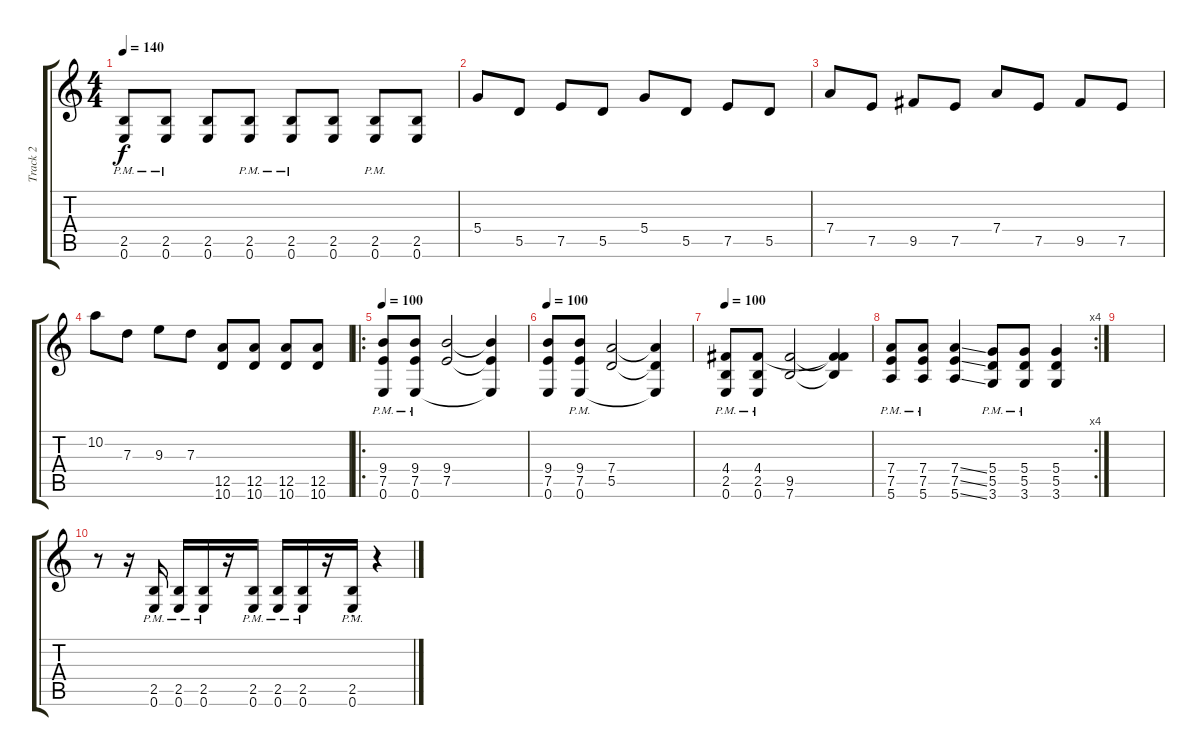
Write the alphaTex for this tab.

\track ("Track 2" "Track 2") {solo instrument distortionguitar}
\staff {score tabs}
\tuning (E4 B3 G3 D3 A2 E2) {hide}
\ts (4 4)
\tempo 140
\clef g2
\ks c
(2.5{pm} 0.6{pm}).8{dy f} (2.5{pm} 0.6{pm}).8 (2.5 0.6).8 (2.5{pm} 0.6{pm}).8 (2.5{pm} 0.6{pm}).8 (2.5 0.6).8 (2.5{pm} 0.6{pm}).8 (2.5 0.6).8 |
5.4.8 5.5.8 7.5.8 5.5.8 5.4.8 5.5.8 7.5.8 5.5.8 |
7.4.8 7.5.8 9.5.8 7.5.8 7.4.8 7.5.8 9.5.8 7.5.8 |
10.2.8 7.3.8 9.3.8 7.3.8 (12.5 10.6).8 (12.5 10.6).8 (12.5 10.6).8 (12.5 10.6).8 |
\ro
\tempo 100
(9.4{pm} 7.5{pm} 0.6{pm}).8 (9.4{pm} 7.5{pm} 0.6{pm}).8 (9.4 7.5).2 (9.4{t} 7.5{t} 0.6{t}).4 |
\tempo 100
(9.4 7.5 0.6).8 (9.4{pm} 7.5{pm} 0.6{pm}).8 (7.4 5.5).2 (7.4{t} 5.5{t} 0.6{t}).4 |
\tempo 100
(4.4{pm} 2.5{pm} 0.6{pm}).8 (4.4{pm} 2.5{pm} 0.6{pm}).8 (9.5 7.6).2 (4.4{t} 9.5{t} 7.6{t}).4 |
\rc 4
(7.4{pm} 7.5{pm} 5.6{pm}).8 (7.4{pm} 7.5{pm} 5.6{pm}).8 (7.4{ss} 7.5{ss} 5.6{ss}).4 (5.4{pm} 5.5{pm} 3.6{pm}).8 (5.4{pm} 5.5{pm} 3.6{pm}).8 (5.4 5.5 3.6).4 |
|
r.8 r.16 (2.5{pm} 0.6{pm}).16 (2.5{pm} 0.6{pm}).16 (2.5{pm} 0.6{pm}).16 r.16 (2.5{pm} 0.6{pm}).16 (2.5{pm} 0.6{pm}).16 (2.5{pm} 0.6{pm}).16 r.16 (2.5{pm st} 0.6{pm st}).16 r.4
